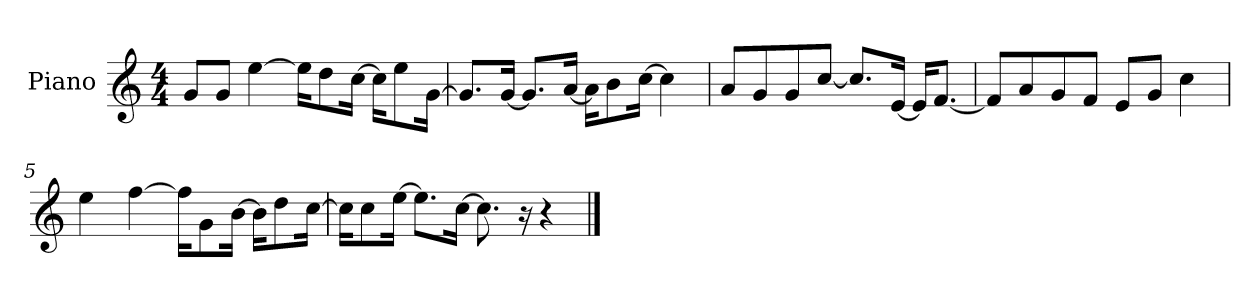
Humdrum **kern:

**kern
*part1
*staff1
*I"Piano
*I'P-no
*clefG2
*k[]
*M4/4
*MM90
=1
8g/L
8g/J
[4ee\
16ee\KL]
8dd\
[16cc\Jk
16cc\KL]
8ee\
[16g\Jk
=2
8.g/L]
[16g/Jk
8.g/L]
[16a/Jk
16a\KL]
8b\
[16cc\Jk
4cc\]
=3
8a/L
8g/
8g/
[8cc/J
8.cc/L]
[16e/Jk
16e/KL]
[8.f/J
=4
8f/L]
8a/
8g/
8f/J
8e/L
8g/J
4cc\
!!LO:LB:g=z
=5
4ee\
[4ff\
16ff\KL]
8g\
[16b\Jk
16b\KL]
8dd\
[16cc\Jk
=6
16cc\KL]
8cc\
[16ee\Jk
8.ee\L]
[16cc\Jk
8.cc\]
16r
4r
==
*-
